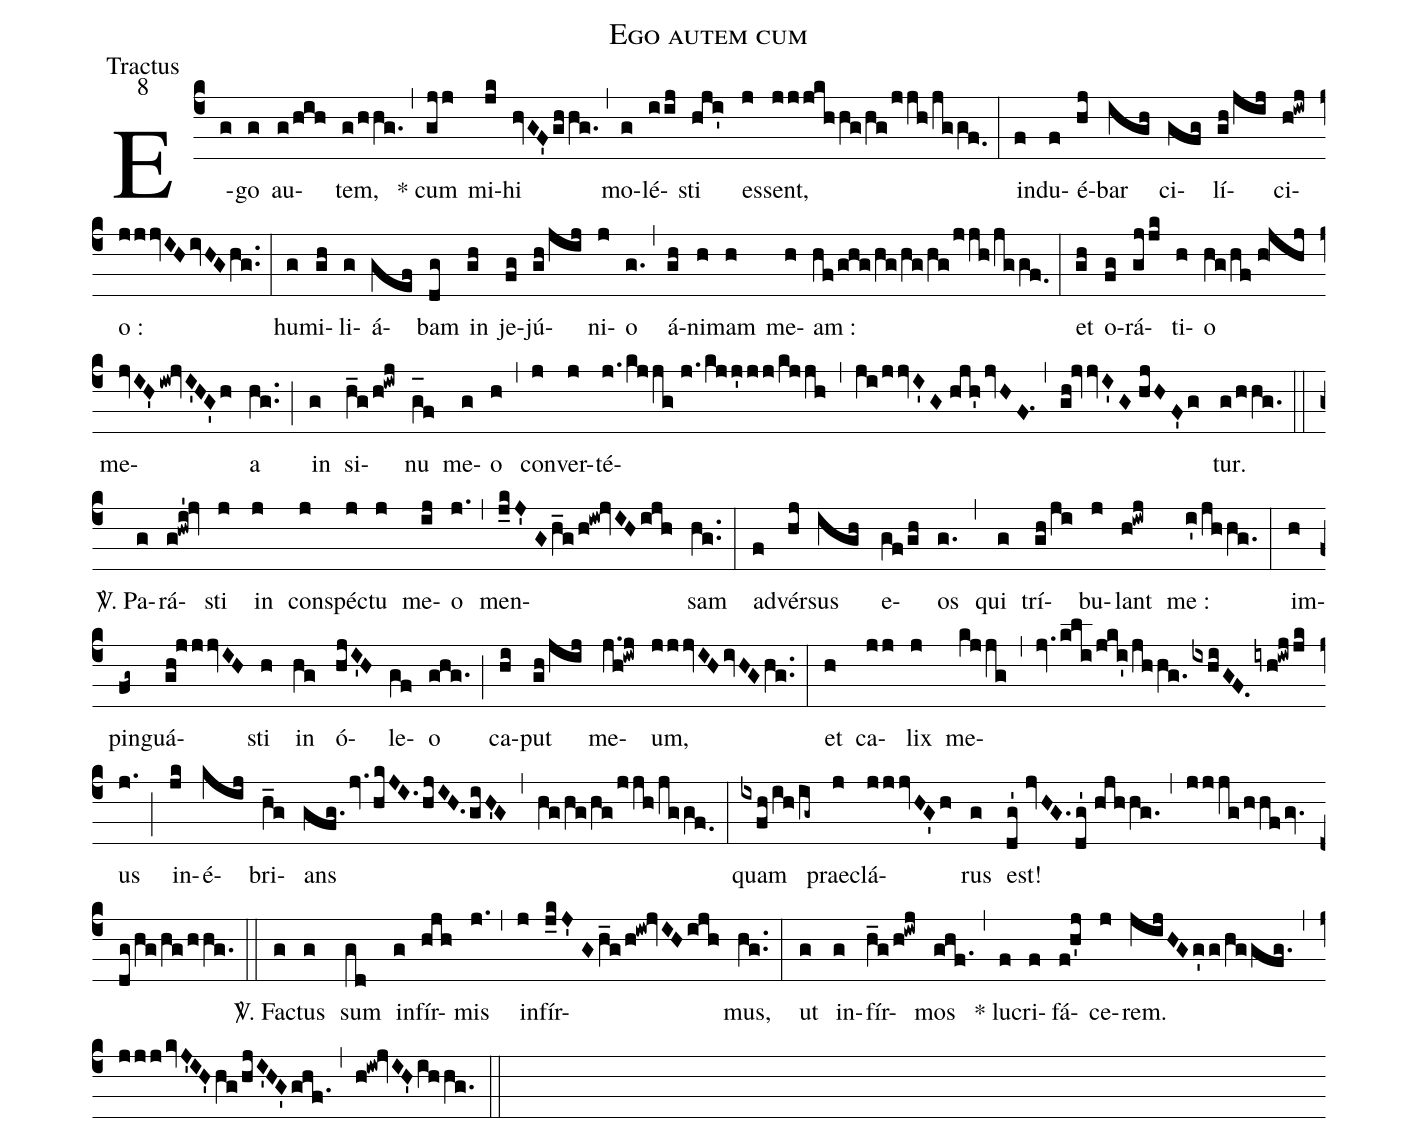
name:Ego autem cum;
office-part:Tractus;
mode:8;
%%
(c4) E(g)go(g) au(g/hih)tem,(g/hhg.) (,) * cum(gjj) mi(jk)hi(hvGF'ghhg.) (,) mo(g)lé(iij)sti(hji') es(j)sent,(jjjkhhg/hg/jjh/jggf.0) (:) in(f)du(f)é(hj)bar(igh) ci(gfg)lí(gh/jij)ci(h!iwj)o :(jjjvIHivHGhg..) (:) hu(g)mi(gh)li(g)á(gef)bam(dg) in(gh) je(fg)jú(gh/jij)ni(j)o(g.) (,) á(gh)ni(h)mam(h) me(h)am :(hf/ghg/hg/hg/hg/jjh/jggf.0) (:) et(gh) o(fg)rá(gjjk)ti(h)o(hg/hf//h!jhj) me(jvIH'iw!jvI'HG'h)a(hg..) (;) in(g) si(h_g/h!iwj)nu(g_[oh:h]f) me(g)o(h) (,) con(j)ver(j)té(j./kjjg//j./kjj'jj/kjjh)(,)(ji/jjvI'G//hjh'jvHF.1)(,)(gh!jvvI'G//hjHF'g)tur.(g/hhg.) (::)
<sp>V/</sp>. Pa(g)rá(g!hwi'!jv)sti(j) in(j) con(j)spé(j)ctu(j) me(ij)o(j.) (,) men(j_kJ'//Gh_g/h!iw!jvIHijh)sam(hg..) (:) ad(f)vér(hj)sus(igh) e(gf/gh)os(g.) (,) qui(g) trí(gh/ji)bu(j)lant(h!iwj) me :(i'/jhhg.) (:) im(h)pin(fg~)guá(gh!jjjvIH)sti(h) in(hg) ó(hjI'H)le(gf)o(ghg.) (;) ca(hi)put(gh/jij) me(j.h!iwj)um,(jjjvIHivHGhg..) (:) et(h) ca(jj)lix(j) me(kjjg)(,)(jv.kli/jki'/jhhg.ixhiGF.iyh!iwjjk)us(j.) (;) in(jk)é(kij)bri(h_g)ans(gfg.jv.hkJI.hjIH.giH'G) (,) (hg/hg/hg/jjh/jggf.0) (:) quam(ixfh/ih/ig~) prae(j)clá(jjjvHG'h)rus(g) est!(dg'//jvHG.dg'//hjhhg.) (,) (jjjg/hhfgv.dg/hg/hg/hhg.) (::)
<sp>V/</sp>. Fa(g)ctus(g) sum(gd) in(g)fír(hjh)mis(j.) (,) in(j)fír(j_kJ'//Gh_g/h!iw!jvIHijh)mus,(hg..) (:) ut(g) in(g)fír(h_g/h!iwj)mos(ghf.1) (,) * lu(f)cri(f)fá(f!h'j)ce(j)rem.(jijHGg'g/hggfg.) (,) (jjjkvJ'IH'hg/hjI'HG'ghf.1) (,) (h!iw!jvIH'ihhg.) (::)
